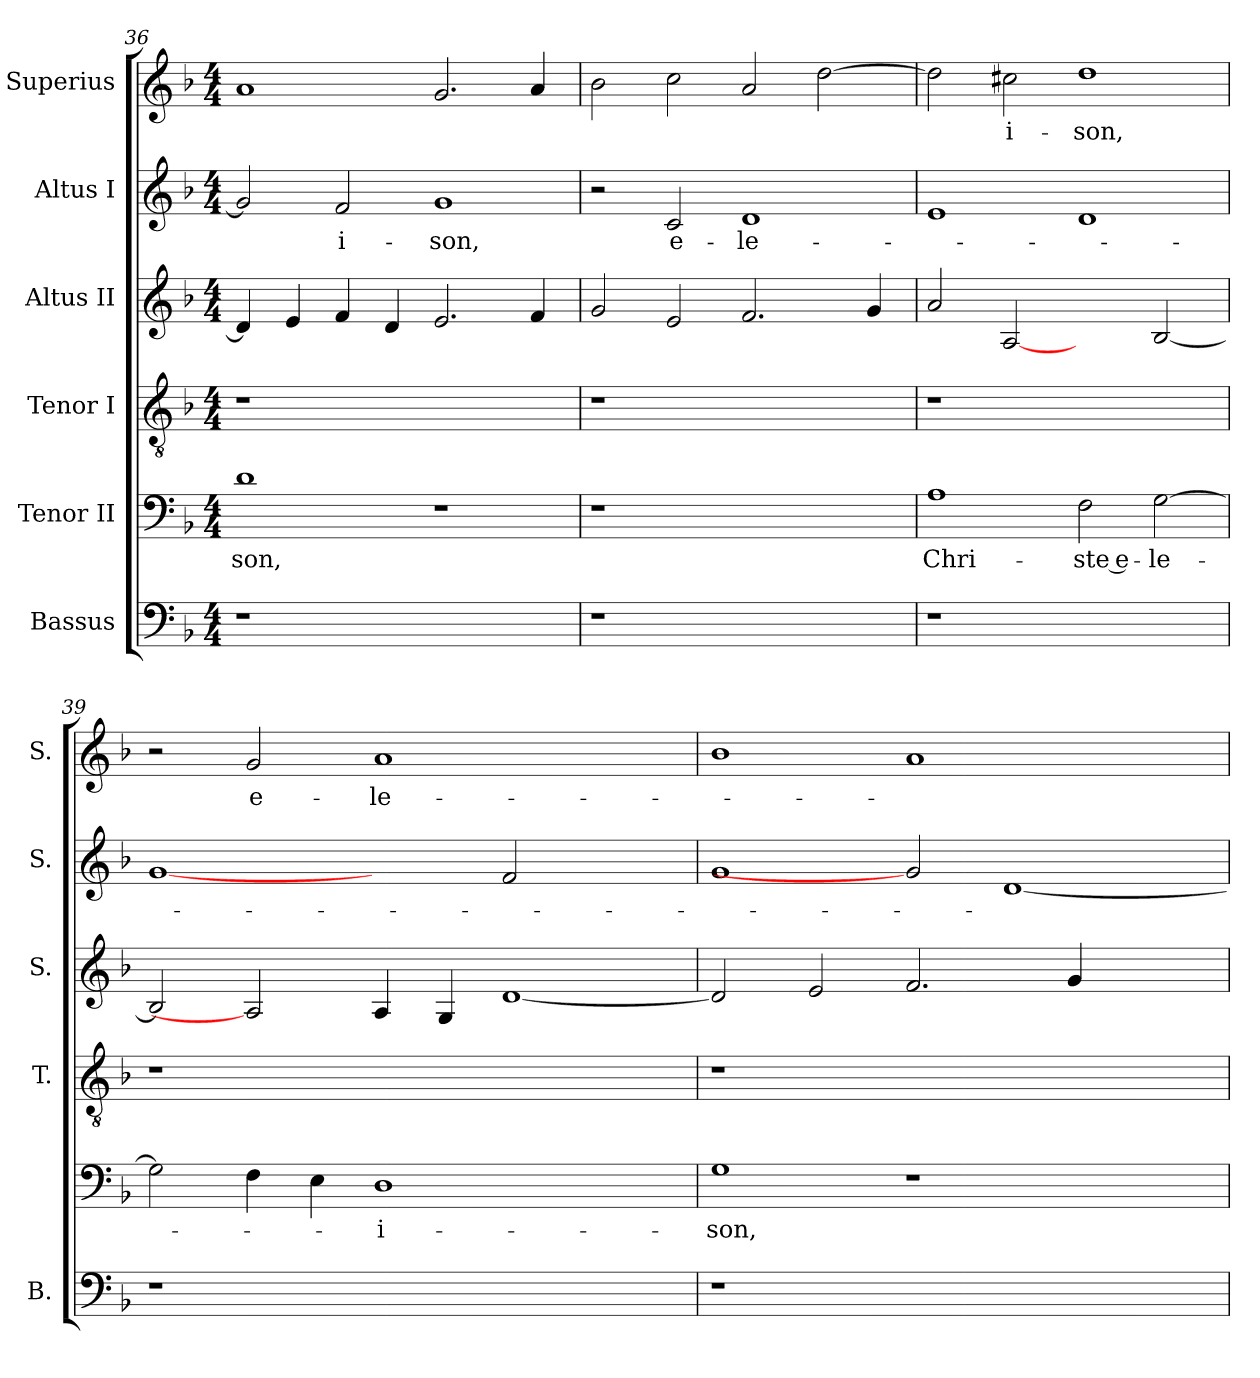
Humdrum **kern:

**kern	**kern	**text	**kern	**kern	**kern	**text	**kern	**text
*part6	*part5	*part5	*part4	*part3	*part2	*part2	*part1	*part1
*staff6	*staff5	*staff5	*staff4	*staff3	*staff2	*staff2	*staff1	*staff1
*I"Bassus	*I"Tenor II	*	*I"Tenor I	*I"Altus II	*I"Altus I	*	*I"Superius	*
*I'B.	*	*	*I'T.	*I'S.	*I'S.	*	*I'S.	*
*clefF4	*clefF4	*	*clefGv2	*clefG2	*clefG2	*	*clefG2	*
*	*	*	*ITrd7c12	*	*	*	*	*
*k[b-]	*k[b-]	*	*k[b-]	*k[b-]	*k[b-]	*	*k[b-]	*
*F:	*F:	*	*F:	*F:	*F:	*	*F:	*
*M4/4	*M4/4	*	*M4/4	*M4/4	*M4/4	*	*M4/4	*
=36	=36	=36	=36	=36	=36	=36	=36	=36
!LO:N:vis=1	!	!	!	!	!	!	!	!
!	!	!LO:LY:b:color=#000000	!LO:N:vis=1	!	!	!	!	!
1r	1di	-son,	1r	4di/]	2gi/]	.	1ai	.
.	.	.	.	4ei/	.	.	.	.
!	!	!	!	!	!	!LO:LY:b:color=#000000	!	!
.	.	.	.	4fi/	2fi/	-i-	.	.
.	.	.	.	4di/	.	.	.	.
!	!	!	!	!	!	!LO:LY:b:color=#000000	!	!
1ryy	1r	.	1ryy	2.ei/	1gi	-son,	2.gi/	.
.	.	.	.	4fi/	.	.	4ai/	.
!!LO:PB:g=z
=37	=37	=37	=37	=37	=37	=37	=37	=37
!LO:N:vis=1	!LO:N:vis=1	!	!LO:N:vis=1	!	!	!	!	!
1r	1r	.	1r	2gi/	2r	.	2b-i\	.
!	!	!	!	!	!	!LO:LY:b:color=#000000	!	!
.	.	.	.	2ei/	2ci/	e-	2cci\	.
!	!	!	!	!	!	!LO:LY:b:color=#000000	!	!
1ryy	1ryy	.	1ryy	2.fi/	1di	-le-	2ai/	.
.	.	.	.	.	.	.	[>2ddi\	.
.	.	.	.	4gi/	.	.	.	.
=38	=38	=38	=38	=38	=38	=38	=38	=38
!LO:N:vis=1	!	!	!	!	!	!	!	!
!	!	!LO:LY:b:color=#000000	!LO:N:vis=1	!	!	!	!	!
1r	1Ai	Chri-	1r	2ai/	1ei	.	2ddi\]	.
!	!	!	!	!	!	!	!	!LO:LY:b:color=#000000
.	.	.	.	[2Ai	.	.	2cc#Xi\	-i-
!	!	!LO:LY:b:color=#000000	!	!	!	!	!	!
!	!	!	!	!	!	!	!	!LO:LY:b:color=#000000
1ryy	2Fi\	-ste e-	1ryy	2ryy	1di	.	1ddi	-son,
!	!	!LO:LY:b:color=#000000	!	!	!	!	!	!
.	[>2Gi\	-le-	.	[<2B-i/	.	.	.	.
=39	=39	=39	=39	=39	=39	=39	=39	=39
!LO:N:vis=1	!	!	!LO:N:vis=1	!	!	!	!	!
1r	2Gi\]	.	1r	2B-i/]	[1gi	.	2r	.
!	!	!	!	!	!	!	!	!LO:LY:b:color=#000000
.	4Fi\	.	.	2Ai]	.	.	2gi/	e-
.	4Ei\	.	.	.	.	.	.	.
!	!	!LO:LY:b:color=#000000	!	!	!	!	!	!
!	!	!	!	!	!	!	!	!LO:LY:b:color=#000000
1.ryy	1Di	-i-	1.ryy	4Ai/	2ryy	.	1ai	-le-
.	.	.	.	4Gi/	.	.	.	.
.	.	.	.	[<1di	2fi/	.	.	.
.	2ryy	.	.	.	2ryy	.	2ryy	.
=40	=40	=40	=40	=40	=40	=40	=40	=40
!LO:N:vis=1	!	!	!	!	!	!	!	!
!	!	!LO:LY:b:color=#000000	!LO:N:vis=1	!	!	!	!	!
1r	1Gi	-son,	1r	2di/]	1gi	.	1b-i	.
.	.	.	.	2ei/	.	.	.	.
1.ryy	1r	.	1.ryy	2.fi/	2gi]	.	1ai	.
.	.	.	.	.	[<1di	.	.	.
.	.	.	.	4gi/	.	.	.	.
.	2ryy	.	.	2ryy	.	.	2ryy	.
=	=	=	=	=	=	=	=	=
*-	*-	*-	*-	*-	*-	*-	*-	*-
